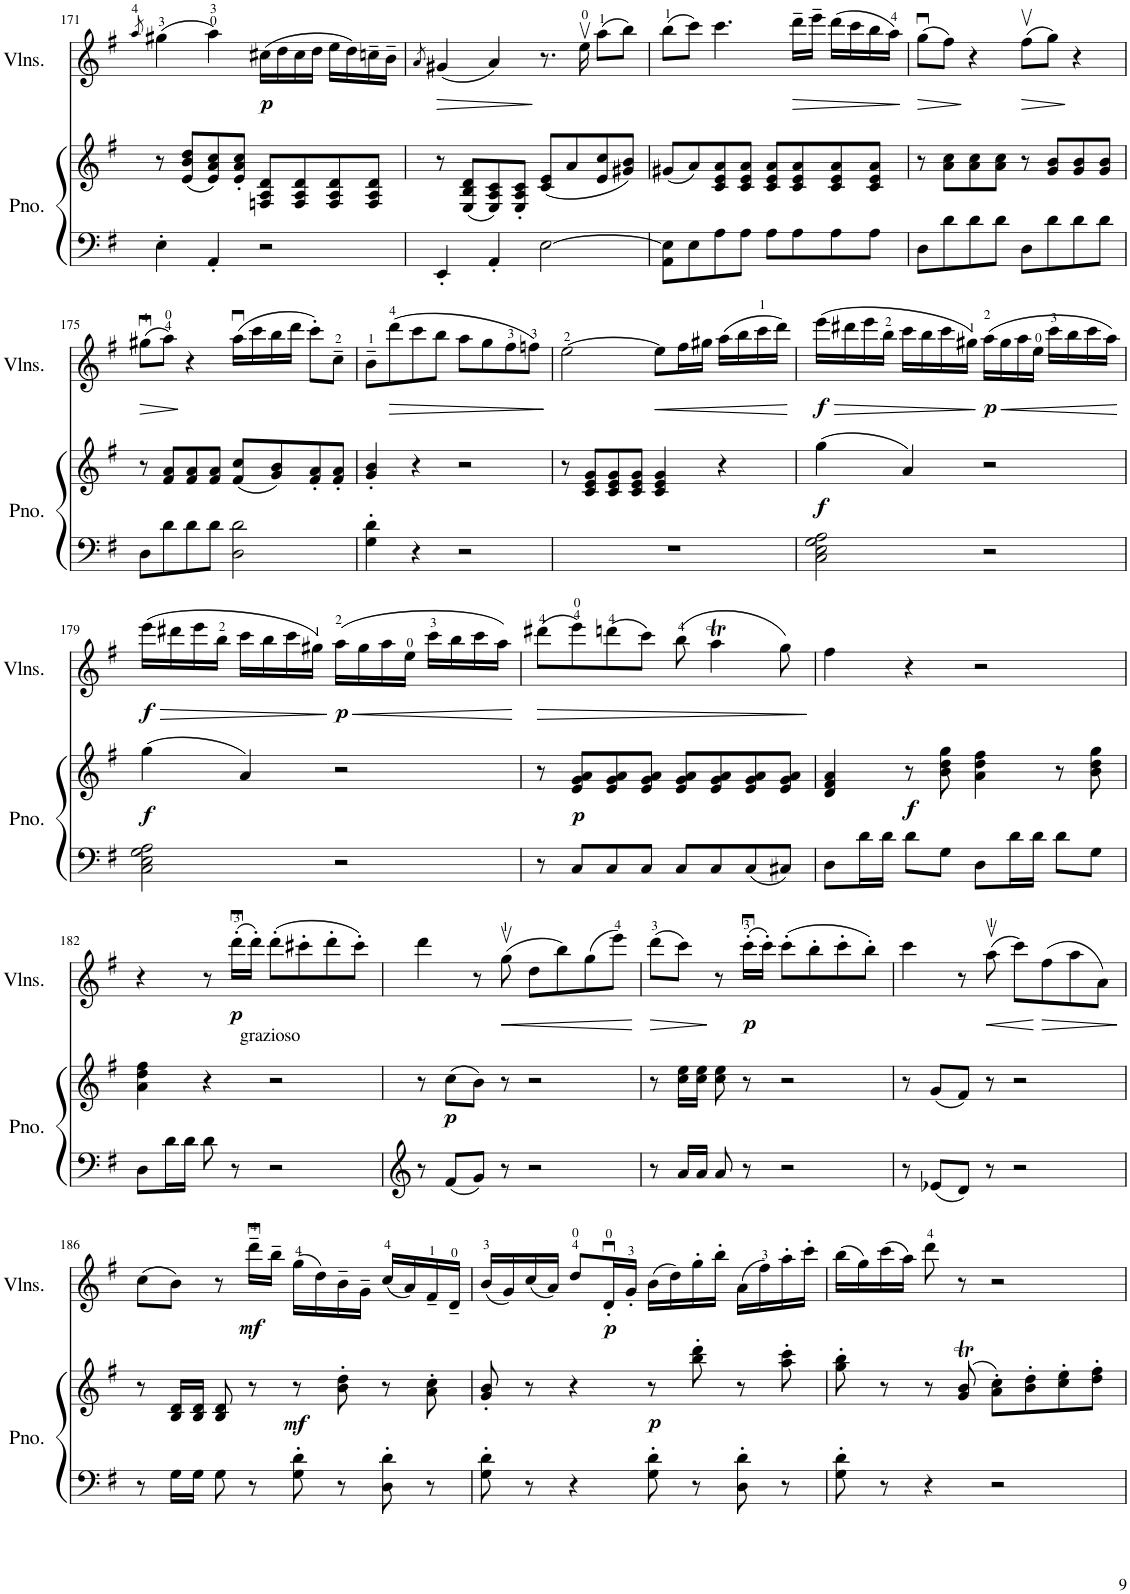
**kern	**kern	**dynam	**kern	**text	**dynam
*part2	*part2	*part2	*part1	*part1	*part1
*staff3	*staff2	*staff2/3	*staff1	*staff1	*staff1
*I"피아노	*	*	*I"바이올린	*	*
!!LO:PB:g=z
*clefG2	*clefG2	*	*clefG2	*	*
*k[f#]	*k[f#]	*	*k[f#]	*	*
*M4/4	*M4/4	*	*M4/4	*	*
*met(c)	*met(c)	*	*met(c)	*	*
=171	=171	=171	=171	=171	=171
.	.	.	8qaa/	.	.
4E'\	8r	.	(4gg#X\	.	.
.	(8e/ 8b/ 8dd/L	.	.	.	.
4AA'/	8e/ 8a/ 8cc/)	.	4aa\)	.	.
.	8e/' 8a/' 8cc/'J	.	.	.	.
!	!	!	!	!	!LO:DY:b
2r	8Fn/ 8A/ 8d/L	.	(16cc#X\LL	.	p
.	.	.	16dd\	.	.
.	8F/ 8A/ 8d/	.	16cc#\	.	.
.	.	.	16dd\JJ	.	.
.	8F/ 8A/ 8d/	.	16ee\LL	.	.
.	.	.	16dd\)	.	.
.	8F/ 8A/ 8d/J	.	16ccn~\	.	.
.	.	.	16b~\JJ	.	.
=172	=172	=172	=172	=172	=172
.	.	.	8qa/	.	.
4EE'/	8r	.	(4g#X/	.	.
.	(8E/ 8B/ 8d/L	.	.	.	.
4AA'/	8E/ 8A/ 8c/)	.	4a/)	.	.
.	8E/' 8A/' 8c/'J	.	.	.	.
[2E\	(8c/ 8e/L	.	8.r	.	.
.	8a/	.	.	.	.
.	.	.	16eev\	.	.
.	8e/ 8cc/	.	(8aa\L	.	.
.	8g#X/ 8b/J)	.	8bb\J)	.	.
=173	=173	=173	=173	=173	=173
8AA\ 8E\]L	(8g#X/L	.	(8bb\L	.	.
8E\	8a/)	.	8ccc\J)	.	.
8A\	8c/ 8e/ 8a/	.	4.ccc\	.	.
8A\J	8c/ 8e/ 8a/J	.	.	.	.
8A\L	8c/ 8e/ 8a/L	.	.	.	.
!	!	!	!	!	!LO:HP:b
8A\	8c/ 8e/ 8a/	.	16ddd~\LL	.	>
.	.	.	16eee~\JJ	.	.
8A\	8c/ 8e/ 8a/	.	(16ddd\LL	.	.
.	.	.	16ccc\	.	.
8A\J	8c/ 8e/ 8a/J	.	16bb\	.	.
.	.	.	16aa\JJ)	.	.
=174	=174	=174	=174	=174	=174
!	!	!	!	!	!LO:HP:b
8D\L	8r	.	(8ggu\L	.	>
8d\	8a\ 8cc\L	.	8ff#\J)	.	.
8d\	8a\ 8cc\	.	4r	.	]
8d\J	8a\ 8cc\J	.	.	.	.
!	!	!	!	!	!LO:HP:b
8D\L	8r	.	(8ff#v\L	.	>
8d\	8g/ 8b/L	.	8gg\J)	.	.
8d\	8g/ 8b/	.	4r	.	]
8d\J	8g/ 8b/J	.	.	.	.
!!LO:LB:g=z
=175	=175	=175	=175	=175	=175
!	!	!	!	!	!LO:HP:b
8D\L	8r	.	(8gg#Xu\L	.	>
8d\	8f#/ 8a/L	.	8aa\J)	.	.
8d\	8f#/ 8a/	.	4r	.	]
8d\J	8f#/ 8a/J	.	.	.	.
2D\ 2d\	(8f#/ 8cc/L	.	(16aau\LL	.	.
.	.	.	16ccc\	.	.
.	8g/ 8b/)	.	16bb\	.	.
.	.	.	16ddd\JJ	.	.
.	8f#/' 8a/'	.	8ccc'\L)	.	.
.	8f#/' 8a/'J	.	8cc~\J	.	.
=176	=176	=176	=176	=176	=176
4G\' 4d\'	4g/' 4b/'	.	8b~\L	.	.
!	!	!	!	!	!LO:HP:b
.	.	.	(8ddd\	.	>
4r	4r	.	8ccc\	.	.
.	.	.	8bb\J	.	.
2r	2r	.	8aa\L	.	.
.	.	.	8gg\	.	.
.	.	.	8ff#\	.	.
.	.	.	8ffn\J)	.	.
.	.	.	.	.	]
=177	=177	=177	=177	=177	=177
1r	8r	.	[2ee\	.	.
.	8c/ 8e/ 8g/L	.	.	.	.
.	8c/ 8e/ 8g/	.	.	.	.
.	8c/ 8e/ 8g/J	.	.	.	.
!	!	!	!	!	!LO:HP:b
.	4c/ 4e/ 4g/	.	8ee\L]	.	<
.	.	.	16ff#\L	.	.
.	.	.	16gg#X\JJ	.	.
.	4r	.	(16aa\LL	.	.
.	.	.	16bb\	.	.
.	.	.	16ccc\	.	.
.	.	.	16ddd\JJ)	.	.
.	.	.	.	.	]
=178	=178	=178	=178	=178	=178
!	!	!LO:DY:b	!	!	!LO:HP:b
!	!	!	!	!	!LO:DY:n=1:b
2C\ 2E\ 2G\ 2A\	(4gg\	f	(16eee\LL	.	> f
.	.	.	16ddd#X\	.	.
.	.	.	16eee\	.	.
.	.	.	16bb\JJ	.	.
.	4a/)	.	16ccc\LL	.	.
.	.	.	16bb\	.	.
.	.	.	16ccc\	.	.
.	.	.	16gg#X\JJ)	.	.
!	!	!	!	!	!LO:HP:n=1:b
!	!	!	!	!	!LO:DY:n=2:b
2r	2r	.	(16aa\LL	.	[ < p
.	.	.	16gg#\	.	.
.	.	.	16aa\	.	.
.	.	.	16ee\JJ	.	.
.	.	.	16ccc\LL	.	.
.	.	.	16bb\	.	.
.	.	.	16ccc\	.	.
.	.	.	16aa\JJ)	.	.
.	.	.	.	.	]
!!LO:LB:g=z
=179	=179	=179	=179	=179	=179
!	!	!LO:DY:b	!	!	!LO:HP:b
!	!	!	!	!	!LO:DY:n=1:b
2C\ 2E\ 2G\ 2A\	(4gg\	f	(16eee\LL	.	> f
.	.	.	16ddd#X\	.	.
.	.	.	16eee\	.	.
.	.	.	16bb\JJ	.	.
.	4a/)	.	16ccc\LL	.	.
.	.	.	16bb\	.	.
.	.	.	16ccc\	.	.
.	.	.	16gg#X\JJ)	.	.
!	!	!	!	!	!LO:HP:n=1:b
!	!	!	!	!	!LO:DY:n=2:b
2r	2r	.	(16aa\LL	.	[ < p
.	.	.	16gg#\	.	.
.	.	.	16aa\	.	.
.	.	.	16ee\JJ	.	.
.	.	.	16ccc\LL	.	.
.	.	.	16bb\	.	.
.	.	.	16ccc\	.	.
.	.	.	16aa\JJ)	.	.
.	.	.	.	.	]
=180	=180	=180	=180	=180	=180
!	!	!	!	!	!LO:HP:b
8r	8r	.	(8ddd#X\L	.	>
!	!	!LO:DY:b	!	!	!
8C/L	8e/ 8g/ 8a/L	p	8eee\)	.	.
8C/	8e/ 8g/ 8a/	.	(8dddn\	.	.
8C/J	8e/ 8g/ 8a/J	.	8ccc\J)	.	.
8C/L	8e/ 8g/ 8a/L	.	(8bb\	.	.
8C/	8e/ 8g/ 8a/	.	4aaT\	.	.
8C/	8e/ 8g/ 8a/	.	.	.	.
8C#X/J	8e/ 8g/ 8a/J	.	8gg\)	.	.
.	.	.	.	.	[
=181	=181	=181	=181	=181	=181
8D\L	4d/ 4f#/ 4a/	.	4ff#\	.	.
16d\L	.	.	.	.	.
16d\JJ	.	.	.	.	.
!	!	!LO:DY:b	!	!	!
8d\L	8r	f	4r	.	.
8G\J	8b\ 8dd\ 8gg\	.	.	.	.
8D\L	4a\ 4dd\ 4ff#\	.	2r	.	.
16d\L	.	.	.	.	.
16d\JJ	.	.	.	.	.
8d\L	8r	.	.	.	.
8G\J	8b\ 8dd\ 8gg\	.	.	.	.
!!LO:LB:g=z
=182	=182	=182	=182	=182	=182
8D\L	4a\ 4dd\ 4ff#\	.	4r	.	.
16d\L	.	.	.	.	.
16d\JJ	.	.	.	.	.
8d\	4r	.	8r	.	.
!	!	!	!	!	!LO:DY:b
8r	.	.	(16dddu'\LL	.	p
!	!	!	!	!LO:LY:b	!
.	.	.	16ddd'\JJ)	grazioso	.
2r	2r	.	(8ddd'\L	.	.
.	.	.	8ccc#X'\	.	.
.	.	.	8ddd'\	.	.
.	.	.	8ccc#'\J)	.	.
=183	=183	=183	=183	=183	=183
8r	8r	.	4ddd\	.	.
!	!	!LO:DY:b	!	!	!
8f#/L	(8cc\L	p	.	.	.
8g/J	8b\J)	.	8r	.	.
!	!	!	!	!	!LO:HP:b
8r	8r	.	(8ggv\	.	<
2r	2r	.	8dd\L	.	.
.	.	.	8bb\)	.	.
.	.	.	(8gg\	.	.
.	.	.	8eee\J)	.	.
.	.	.	.	.	]
=184	=184	=184	=184	=184	=184
!	!	!	!	!	!LO:HP:b
8r	8r	.	(8ddd\L	.	>
16a/LL	16cc\ 16ee\LL	.	8ccc\J)	.	.
16a/JJ	16cc\ 16ee\JJ	.	.	.	.
8a/	8cc\ 8ee\	.	8r	.	[
!	!	!	!	!	!LO:DY:b
8r	8r	.	(16cccu'\LL	.	p
.	.	.	16ccc'\JJ)	.	.
2r	2r	.	(8ccc'\L	.	.
.	.	.	8bb'\	.	.
.	.	.	8ccc'\	.	.
.	.	.	8bb'\J)	.	.
=185	=185	=185	=185	=185	=185
8r	8r	.	4ccc\	.	.
8e-X/L	(8g/L	.	.	.	.
8d/J	8f#/J)	.	8r	.	.
!	!	!	!	!	!LO:HP:b
8r	8r	.	(8aav\	.	<
2r	2r	.	8ccc\L)	.	.
.	.	.	(8ff#\	.	]
.	.	.	8aa\	.	.
.	.	.	8a\J)	.	.
.	.	.	.	.	[
!!LO:LB:g=z
=186	=186	=186	=186	=186	=186
8r	8r	.	(8cc\L	.	.
16G\LL	16B/ 16d/LL	.	8b\J)	.	.
16G\JJ	16B/ 16d/JJ	.	.	.	.
8G\	8B/ 8d/	.	8r	.	.
!	!	!	!	!	!LO:DY:b
8r	8r	.	16dddu~\LL	.	mf
.	.	.	16bb~\JJ	.	.
!	!	!LO:DY:b	!	!	!
8G\' 8d\'	8r	mf	(16gg\LL	.	.
.	.	.	16dd\)	.	.
8r	8b\' 8dd\'	.	16b~\	.	.
.	.	.	16g~\JJ	.	.
8D\' 8d\'	8r	.	(16cc/LL	.	.
.	.	.	16a/)	.	.
8r	8a\' 8cc\'	.	16f#~/	.	.
.	.	.	16d~/JJ	.	.
=187	=187	=187	=187	=187	=187
8G\' 8d\'	8g/' 8b/'	.	(16b/LL	.	.
.	.	.	16g/)	.	.
8r	8r	.	(16cc/	.	.
.	.	.	16a/JJ)	.	.
4r	4r	.	8dd/L	.	.
!	!	!	!	!	!LO:DY:b
.	.	.	16du'/L	.	p
.	.	.	16g'/JJ	.	.
!	!	!LO:DY:b	!	!	!
8G\' 8d\'	8r	p	(16b\LL	.	.
.	.	.	16dd\)	.	.
8r	8bb\' 8ddd\'	.	16gg'\	.	.
.	.	.	16bb'\JJ	.	.
8D\' 8d\'	8r	.	(16a\LL	.	.
.	.	.	16ff#\)	.	.
8r	8aa\' 8ccc\'	.	16aa'\	.	.
.	.	.	16ccc'\JJ	.	.
=188	=188	=188	=188	=188	=188
8G\' 8d\'	8gg\' 8bb\'	.	(16bb\LL	.	.
.	.	.	16gg\)	.	.
8r	8r	.	(16ccc\	.	.
.	.	.	16aa\JJ)	.	.
4r	8r	.	8ddd\	.	.
.	(8g/T 8b/T	.	8r	.	.
2r	8a\' 8cc\'L)	.	2r	.	.
.	8b\' 8dd\'	.	.	.	.
.	8cc\' 8ee\'	.	.	.	.
.	8dd\' 8ff#\'J	.	.	.	.
=	=	=	=	=	=
*-	*-	*-	*-	*-	*-
